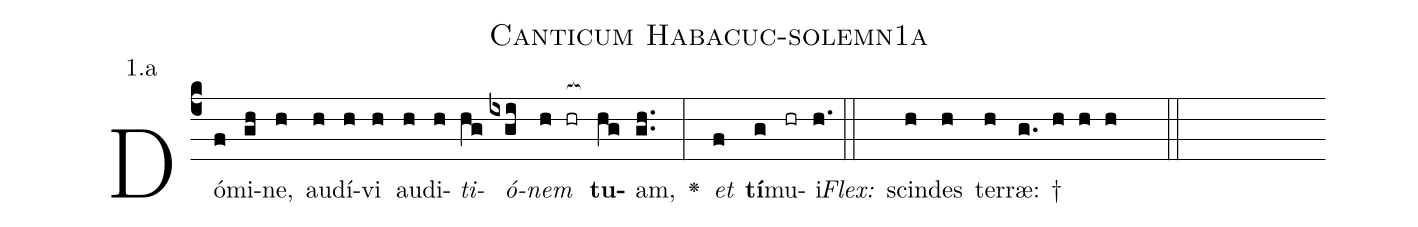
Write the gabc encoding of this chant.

name: Canticum Habacuc-solemn1a;
annotation: 1.a;
%%
(c4)Dó(f)mi(gh)ne,(h) au(h)dí(h)vi(h) au(h)di(h)<i>ti</i>(hg)<i>ó</i>(ixgi)<i>nem</i>(h hr[ocb:1{]) <b>tu</b>(hg[ocb:0}])am,(gh..) <v>\greheightstar</v>(:) <i>et</i>(f) <b>tí</b>(g)mu(hr)i.(h.) (::)
<i>Flex:</i>()  scin(h)des(h) ter(h)ræ: †(g. h h h  ::)

%E(h) u(h) o(g) u(f) a(g) e.(h.) (::)
